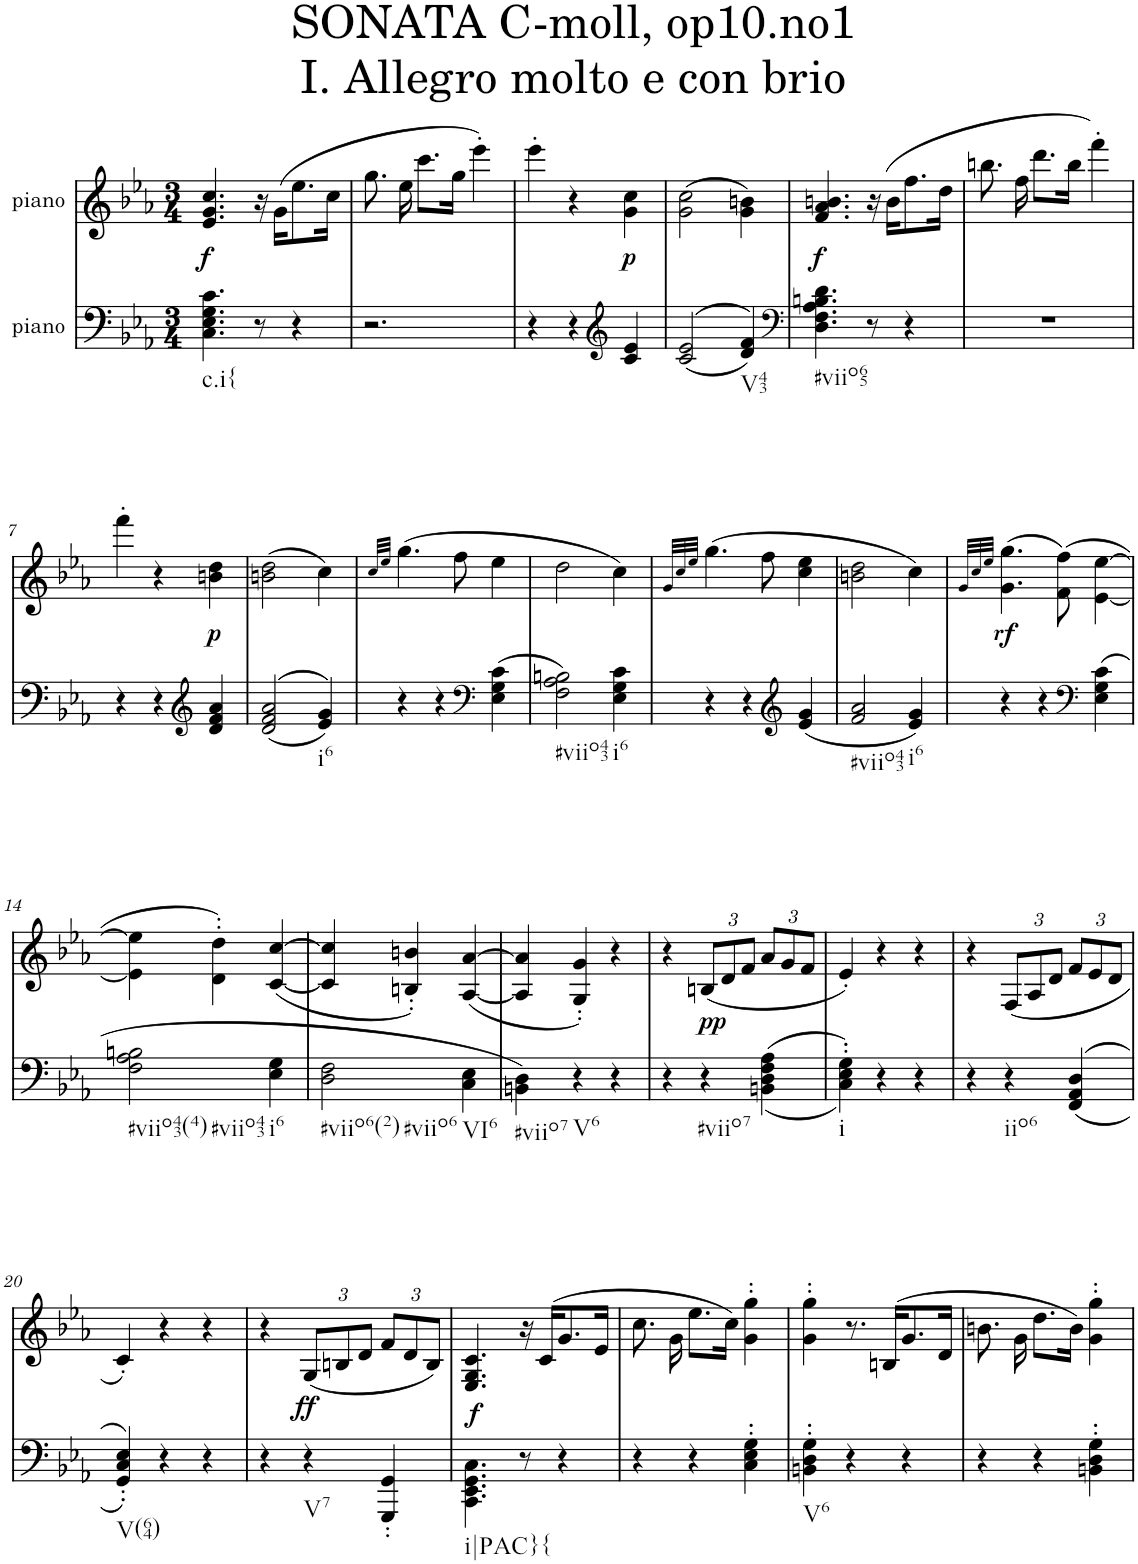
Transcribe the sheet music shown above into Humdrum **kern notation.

**kern	**dynam	**kern	**dynam
*part2	*part2	*part1	*part1
*staff2	*staff2	*staff1	*staff1
*I"piano	*	*I"piano	*
*I'Pno	*	*I'Pno	*
*clefF4	*	*clefG2	*
*k[b-e-a-]	*	*k[b-e-a-]	*
*c:	*	*c:	*
*M3/4	*	*M3/4	*
=1	=1	=1	=1
!LO:TX:b:t=c.i{	!	!	!
!	!	!	!LO:DY:b
4.C\ 4.E-\ 4.G\ 4.c\	.	4.e-/ 4.g/ 4.cc/	f
8r	.	16r	.
.	.	(16g\KL	.
4r	.	8.ee-\	.
.	.	16cc\Jk	.
=2	=2	=2	=2
2.r	.	8.gg\	.
.	.	16ee-\	.
.	.	8.ccc\L	.
.	.	16gg\Jk	.
.	.	4eee-'\)	.
=3	=3	=3	=3
4r	.	4eee-'\	.
4r	.	4r	.
*clefG2	*	*	*
!	!	!	!LO:DY:b
4c/ 4e-/	.	4g\ 4cc\	p
=4	=4	=4	=4
(>(2c/ 2e-/	.	(>2g\ 2cc\	.
!LO:TX:b:t=V43	!	!	!
4d/ 4f/))	.	4g\ 4bn\)	.
=5	=5	=5	=5
*clefF4	*	*	*
!LO:TX:b:t=#viio65	!	!	!
!	!	!	!LO:DY:b
4.D\ 4.F\ 4.A-\ 4.Bn\ 4.d\	.	4.f/ 4.a-/ 4.bn/	f
8r	.	16r	.
.	.	(16b\KL	.
4r	.	8.ff\	.
.	.	16dd\Jk	.
=6	=6	=6	=6
2.r	.	8.bbn\	.
.	.	16ff\	.
.	.	8.ddd\L	.
.	.	16bb\Jk	.
.	.	4fff'\)	.
!!LO:LB:g=z
=7	=7	=7	=7
4r	.	4fff'\	.
4r	.	4r	.
*clefG2	*	*	*
!	!	!	!LO:DY:b
4d/ 4f/ 4a-/	.	4bn\ 4dd\	p
=8	=8	=8	=8
(>(2d/ 2f/ 2a-/	.	(2bn\ 2dd\	.
!LO:TX:b:t=i6	!	!	!
4e-/ 4g/))	.	4cc\)	.
=9	=9	=9	=9
.	.	32qcc/LLL	.
.	.	32qee-/JJJ	.
4r	.	(4.gg\	.
4r	.	.	.
.	.	8ff\	.
*clefF4	*	*	*
(4E-\ 4G\ 4c\	.	4ee-\	.
=10	=10	=10	=10
!LO:TX:b:t=#viio43	!	!	!
2F\ 2A-\ 2Bn\)	.	2dd\	.
!LO:TX:b:t=i6	!	!	!
4E-\ 4G\ 4c\	.	4cc\)	.
=11	=11	=11	=11
.	.	32qg/LLL	.
.	.	32qcc/	.
.	.	32qee-/JJJ	.
4r	.	(4.gg\	.
4r	.	.	.
.	.	8ff\	.
*clefG2	*	*	*
(4e-/ 4g/	.	4cc\ 4ee-\	.
=12	=12	=12	=12
!LO:TX:b:t=#viio43	!	!	!
2f/ 2a-/	.	2bn\ 2dd\	.
!LO:TX:b:t=i6	!	!	!
4e-/ 4g/)	.	4cc\)	.
=13	=13	=13	=13
.	.	32qg/LLL	.
.	.	32qcc/	.
.	.	32qee-/JJJ	.
!	!	!	!LO:DY:b
4r	.	(4.g\ 4.gg\	rf
4r	.	.	.
.	.	(>8f\ 8ff\)	.
*clefF4	*	*	*
(4E-\ 4G\ 4c\	.	[4e-\ [4ee-\	.
!!LO:LB:g=z
=14	=14	=14	=14
!LO:TX:b:t=#viio43(4)	!	!	!
!LO:TX:b:t=#viio43	!	!	!
2F\ 2A-\ 2Bn\	.	4e-\] 4ee-\]	.
.	.	4d\' 4dd\')	.
!LO:TX:b:t=i6	!	!	!
4E-\ 4G\	.	([4c/ [4cc/	.
=15	=15	=15	=15
!LO:TX:b:t=#viio6(2)	!	!	!
!LO:TX:b:t=#viio6	!	!	!
2D\ 2F\	.	4c/] 4cc/]	.
.	.	4Bn/' 4bn/')	.
!LO:TX:b:t=VI6	!	!	!
4C\ 4E-\	.	([4A-/ [4a-/	.
=16	=16	=16	=16
!LO:TX:b:t=#viio7	!	!	!
4BBn\ 4D\)	.	4A-/] 4a-/]	.
!LO:TX:b:t=V6	!	!	!
4r	.	4G/' 4g/')	.
4r	.	4r	.
=17	=17	=17	=17
4r	.	4r	.
*	*	*Xbrackettup	*
!LO:TX:b:t=#viio7	!	!	!
!	!LO:DY:a	!	!
4r	pp	(12Bn/L	.
.	.	12d/	.
.	.	12f/J	.
(>(<4BBn\ 4D\ 4F\ 4A-\	.	12a-/L	.
.	.	12g/	.
.	.	12f/J	.
=18	=18	=18	=18
!LO:TX:b:t=i	!	!	!
4C\' 4E-\' 4G\'))	.	4e-'/)	.
4r	.	4r	.
4r	.	4r	.
=19	=19	=19	=19
4r	.	4r	.
!LO:TX:b:t=iio6	!	!	!
4r	.	(12F/L	.
.	.	12A-/	.
.	.	12d/J	.
(>(4FF/ 4AA-/ 4D/	.	12f/L	.
.	.	12e-/	.
.	.	12d/J	.
!!LO:LB:g=z
=20	=20	=20	=20
!LO:TX:b:t=V(64)	!	!	!
4GG/' 4C/' 4E-/'))	.	4c'/)	.
4r	.	4r	.
4r	.	4r	.
=21	=21	=21	=21
4r	.	4r	.
!LO:TX:b:t=V7	!	!	!
!	!LO:DY:a	!	!
4r	ff	(12G/L	.
.	.	12Bn/	.
.	.	12d/J	.
4GGG/' 4GG/'	.	12f/L	.
.	.	12d/	.
.	.	12B/J)	.
=22	=22	=22	=22
!LO:TX:b:t=i|PAC}{	!	!	!
!	!LO:DY:a	!	!
4.CC\ 4.EE-\ 4.GG\ 4.C\	f	4.E-/ 4.G/ 4.c/	.
8r	.	16r	.
.	.	(>16c/KL	.
4r	.	8.g/	.
.	.	16e-/Jk	.
=23	=23	=23	=23
4r	.	8.cc\	.
.	.	16g\	.
4r	.	8.ee-\L	.
.	.	16cc\Jk)	.
4C\' 4E-\' 4G\'	.	4g\' 4gg\'	.
=24	=24	=24	=24
!LO:TX:b:t=V6	!	!	!
4BBn\' 4D\' 4G\'	.	4g\' 4gg\'	.
4r	.	8.r	.
.	.	(>16Bn/KL	.
4r	.	8.g/	.
.	.	16d/Jk	.
=25	=25	=25	=25
4r	.	8.bn\	.
.	.	16g\	.
4r	.	8.dd\L	.
.	.	16b\Jk)	.
4BBn\' 4D\' 4G\'	.	4g\' 4gg\'	.
=	=	=	=
*-	*-	*-	*-
